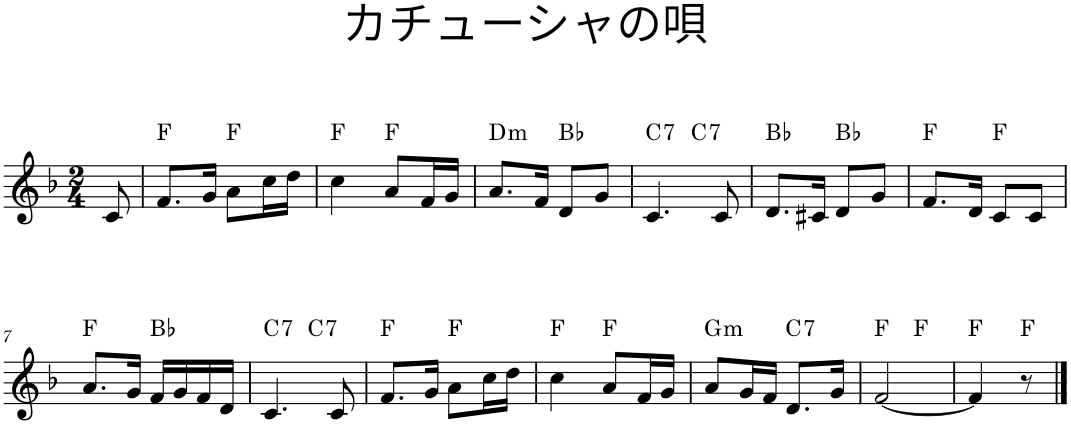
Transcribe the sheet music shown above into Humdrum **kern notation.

**kern	**harte
*part1	*part1
*staff1	*
*I"Piano	*
*I'Pno.	*
*clefG2	*
*k[b-]	*
*M2/4	*
=	=
8c/	.
=1	=1
8.f/L	F:maj
16g/Jk	.
8a\L	F:maj
16cc\L	.
16dd\JJ	.
=2	=2
4cc\	F:maj
8a/L	F:maj
16f/L	.
16g/JJ	.
=3	=3
!	!LO:H:kt=m
8.a/L	D:min
16f/Jk	.
8d/L	Bb:maj
8g/J	.
=4	=4
!	!LO:H:kt=7
*^	*
4.c/	4ryy	C:7
!	!	!LO:H:kt=7
.	4ryy	C:7
8c/	.	.
*v	*v	*
=5	=5
8.d/L	Bb:maj
16c#X/Jk	.
8d/L	Bb:maj
8g/J	.
=6	=6
8.f/L	F:maj
16d/Jk	.
8c/L	F:maj
8c/J	.
!!LO:LB:g=z
=7	=7
8.a/L	F:maj
16g/Jk	.
16f/LL	Bb:maj
16g/	.
16f/	.
16d/JJ	.
=8	=8
!	!LO:H:kt=7
*^	*
4.c/	4ryy	C:7
!	!	!LO:H:kt=7
.	4ryy	C:7
8c/	.	.
*v	*v	*
=9	=9
8.f/L	F:maj
16g/Jk	.
8a\L	F:maj
16cc\L	.
16dd\JJ	.
=10	=10
4cc\	F:maj
8a/L	F:maj
16f/L	.
16g/JJ	.
=11	=11
!	!LO:H:kt=m
8a/L	G:min
16g/L	.
16f/JJ	.
!	!LO:H:kt=7
8.d/L	C:7
16g/Jk	.
=12	=12
*^	*
[<2f/	4ryy	F:maj
.	4ryy	F:maj
*v	*v	*
=13	=13
4f/]	F:maj
8r	F:maj
==	==
*-	*-
